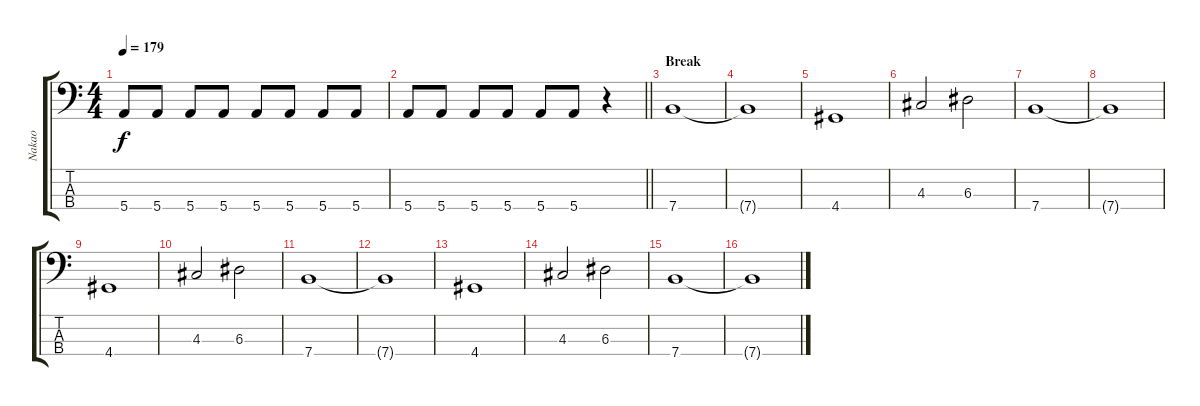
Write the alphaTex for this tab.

\track ("Nakao" "Nakao") {instrument electricbassfinger}
\staff {score tabs}
\tuning (G2 D2 A1 E1) {hide}
\ts (4 4)
\tempo 179
\clef f4
\ks c
5.4{t}.8{dy f} 5.4.8 5.4.8 5.4.8 5.4.8 5.4.8 5.4.8 5.4.8 |
\barLineRight lightlight
5.4.8 5.4.8 5.4.8 5.4.8 5.4.8 5.4.8 r.4 |
\section ("" "Break")
7.4.1 |
7.4{t}.1 |
4.4.1 |
4.3.2 6.3.2 |
7.4.1 |
7.4{t}.1 |
4.4.1 |
4.3.2 6.3.2 |
7.4.1 |
7.4{t}.1 |
4.4.1 |
4.3.2 6.3.2 |
7.4.1 |
7.4{t}.1
